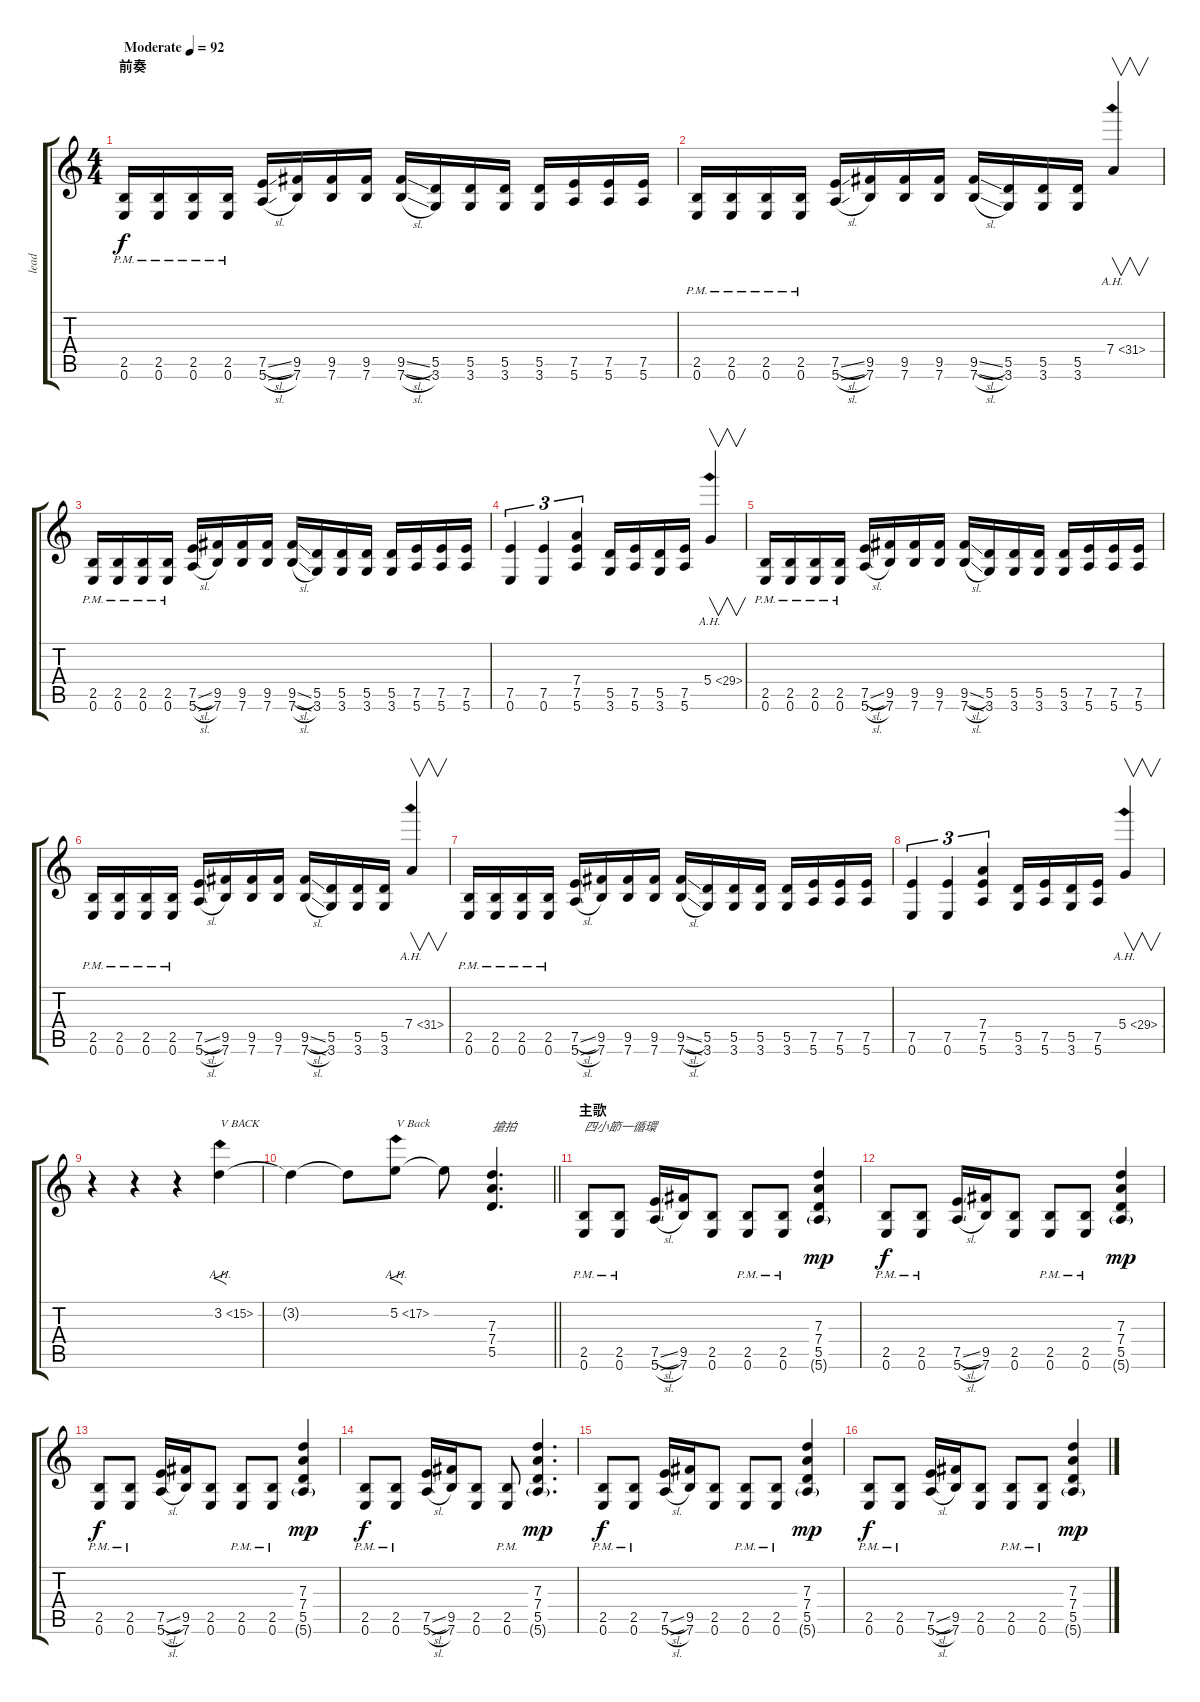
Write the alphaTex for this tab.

\track ("lead" "lead") {instrument distortionguitar}
\staff {score tabs}
\tuning (E4 B3 G3 D3 A2 E2) {hide}
\ts (4 4)
\section ("" "前奏")
\tempo (92 "Moderate")
\clef g2
\ks c
(2.5{pm} 0.6{pm}).16{dy f instrument distortionguitar} (2.5{pm} 0.6{pm}).16 (2.5{pm} 0.6{pm}).16 (2.5{pm} 0.6{pm}).16 (7.5{sl} 5.6{sl}).16 (9.5 7.6).16 (9.5 7.6).16 (9.5 7.6).16 (9.5{sl} 7.6{sl}).16 (5.5 3.6).16 (5.5 3.6).16 (5.5 3.6).16 (5.5 3.6).16 (7.5 5.6).16 (7.5 5.6).16 (7.5 5.6).16 |
(2.5{pm} 0.6{pm}).16 (2.5{pm} 0.6{pm}).16 (2.5{pm} 0.6{pm}).16 (2.5{pm} 0.6{pm}).16 (7.5{sl} 5.6{sl}).16 (9.5 7.6).16 (9.5 7.6).16 (9.5 7.6).16 (9.5{sl} 7.6{sl}).16 (5.5 3.6).16 (5.5 3.6).16 (5.5 3.6).16 7.4{ah 24}.4{v} |
(2.5{pm} 0.6{pm}).16 (2.5{pm} 0.6{pm}).16 (2.5{pm} 0.6{pm}).16 (2.5{pm} 0.6{pm}).16 (7.5{sl} 5.6{sl}).16 (9.5 7.6).16 (9.5 7.6).16 (9.5 7.6).16 (9.5{sl} 7.6{sl}).16 (5.5 3.6).16 (5.5 3.6).16 (5.5 3.6).16 (5.5 3.6).16 (7.5 5.6).16 (7.5 5.6).16 (7.5 5.6).16 |
(7.5 0.6).4{tu (3 2)} (7.5 0.6).4{tu (3 2)} (7.4 7.5 5.6).4{tu (3 2)} (5.5 3.6).16 (7.5 5.6).16 (5.5 3.6).16 (7.5 5.6).16 5.4{ah 24}.4{v} |
(2.5{pm} 0.6{pm}).16 (2.5{pm} 0.6{pm}).16 (2.5{pm} 0.6{pm}).16 (2.5{pm} 0.6{pm}).16 (7.5{sl} 5.6{sl}).16 (9.5 7.6).16 (9.5 7.6).16 (9.5 7.6).16 (9.5{sl} 7.6{sl}).16 (5.5 3.6).16 (5.5 3.6).16 (5.5 3.6).16 (5.5 3.6).16 (7.5 5.6).16 (7.5 5.6).16 (7.5 5.6).16 |
(2.5{pm} 0.6{pm}).16 (2.5{pm} 0.6{pm}).16 (2.5{pm} 0.6{pm}).16 (2.5{pm} 0.6{pm}).16 (7.5{sl} 5.6{sl}).16 (9.5 7.6).16 (9.5 7.6).16 (9.5 7.6).16 (9.5{sl} 7.6{sl}).16 (5.5 3.6).16 (5.5 3.6).16 (5.5 3.6).16 7.4{ah 24}.4{v} |
(2.5{pm} 0.6{pm}).16 (2.5{pm} 0.6{pm}).16 (2.5{pm} 0.6{pm}).16 (2.5{pm} 0.6{pm}).16 (7.5{sl} 5.6{sl}).16 (9.5 7.6).16 (9.5 7.6).16 (9.5 7.6).16 (9.5{sl} 7.6{sl}).16 (5.5 3.6).16 (5.5 3.6).16 (5.5 3.6).16 (5.5 3.6).16 (7.5 5.6).16 (7.5 5.6).16 (7.5 5.6).16 |
(7.5 0.6).4{tu (3 2)} (7.5 0.6).4{tu (3 2)} (7.4 7.5 5.6).4{tu (3 2)} (5.5 3.6).16 (7.5 5.6).16 (5.5 3.6).16 (7.5 5.6).16 5.4{ah 24}.4{v} |
r.4 r.4 r.4 3.2{ah 12}.4{f txt "V BACK"} |
\barLineRight lightlight
3.2{t}.4 3.2{t}.8 5.2{ah 12}.8{f txt "V Back"} 5.2{t}.8 (7.3 7.4 5.5).4{d txt "搶拍"} |
\section ("" "主歌")
(2.5{pm} 0.6{pm}).8{txt "四小節一循環"} (2.5{pm} 0.6{pm}).8 (7.5{sl} 5.6{sl}).16 (9.5 7.6).16 (2.5 0.6).8 (2.5{pm} 0.6{pm}).8 (2.5{pm} 0.6{pm}).8 (7.3 7.4 5.5 5.6{g}).4{dy mp} |
(2.5{pm} 0.6{pm}).8{dy f} (2.5{pm} 0.6{pm}).8 (7.5{sl} 5.6{sl}).16 (9.5 7.6).16 (2.5 0.6).8 (2.5{pm} 0.6{pm}).8 (2.5{pm} 0.6{pm}).8 (7.3 7.4 5.5 5.6{g}).4{dy mp} |
(2.5{pm} 0.6{pm}).8{dy f} (2.5{pm} 0.6{pm}).8 (7.5{sl} 5.6{sl}).16 (9.5 7.6).16 (2.5 0.6).8 (2.5{pm} 0.6{pm}).8 (2.5{pm} 0.6{pm}).8 (7.3 7.4 5.5 5.6{g}).4{dy mp} |
(2.5{pm} 0.6{pm}).8{dy f} (2.5{pm} 0.6{pm}).8 (7.5{sl} 5.6{sl}).16 (9.5 7.6).16 (2.5 0.6).8 (2.5{pm} 0.6{pm}).8 (7.3 7.4 5.5 5.6{g}).4{d dy mp} |
(2.5{pm} 0.6{pm}).8{dy f} (2.5{pm} 0.6{pm}).8 (7.5{sl} 5.6{sl}).16 (9.5 7.6).16 (2.5 0.6).8 (2.5{pm} 0.6{pm}).8 (2.5{pm} 0.6{pm}).8 (7.3 7.4 5.5 5.6{g}).4{dy mp} |
(2.5{pm} 0.6{pm}).8{dy f} (2.5{pm} 0.6{pm}).8 (7.5{sl} 5.6{sl}).16 (9.5 7.6).16 (2.5 0.6).8 (2.5{pm} 0.6{pm}).8 (2.5{pm} 0.6{pm}).8 (7.3 7.4 5.5 5.6{g}).4{dy mp}
